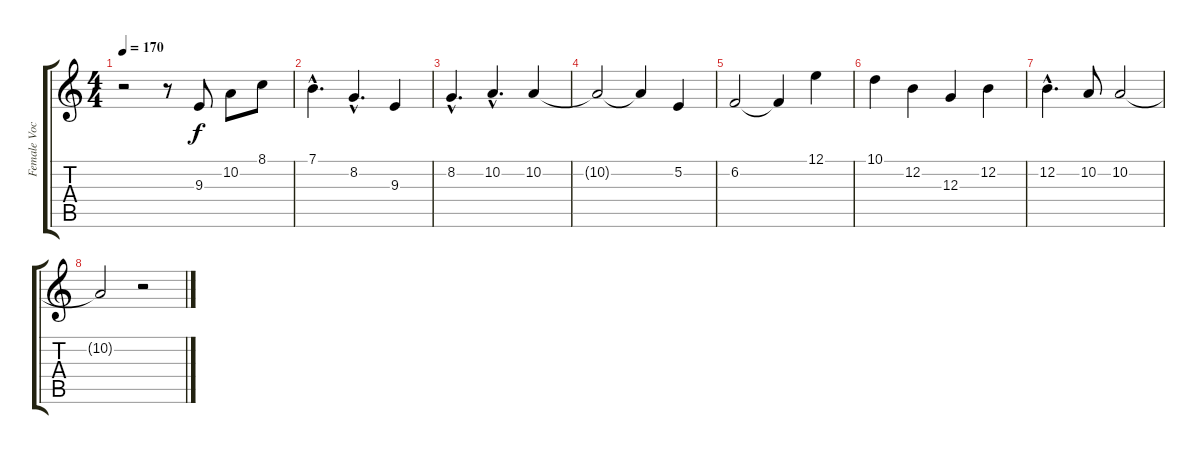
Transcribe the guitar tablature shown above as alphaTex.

\track ("Female Vocals" "Female Voc") {instrument flute}
\staff {score tabs}
\tuning (E4 B3 G3 D3 A2 E2) {hide}
\ts (4 4)
\tempo 170
\clef g2
\ks c
r.2{dy f} r.8 9.3.8 10.2.8 8.1.8 |
7.1{hac}.4{d} 8.2{hac}.4{d} 9.3.4 |
8.2{hac}.4{d} 10.2{hac}.4{d} 10.2.4 |
10.2{t}.2 10.2{t}.4 5.2.4 |
6.2.2 6.2{t}.4 12.1.4 |
10.1.4 12.2.4 12.3.4 12.2.4 |
12.2{hac}.4{d} 10.2.8 10.2.2 |
10.2{t}.2 r.2
